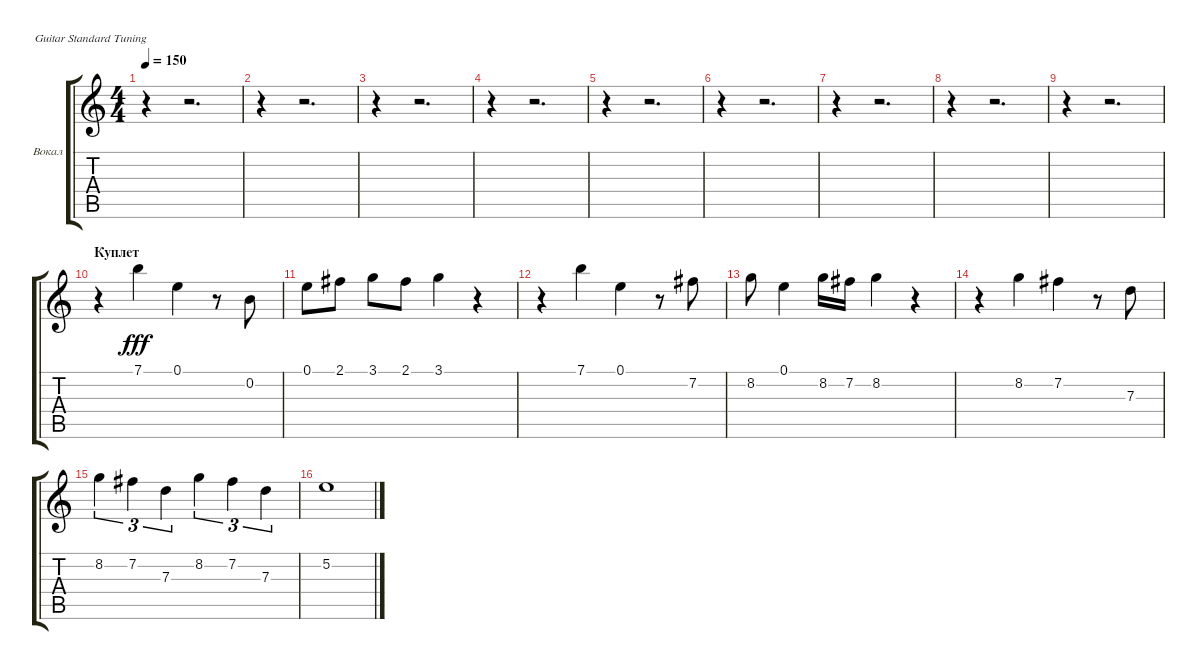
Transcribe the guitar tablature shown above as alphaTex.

\bracketExtendMode groupsimilarinstruments
\firstSystemTrackNameOrientation horizontal
\otherSystemsTrackNameOrientation horizontal
\track ("Валерий Кипелов" "Вокал") {instrument tenorsax}
\staff {score tabs}
\tuning (E4 B3 G3 D3 A2 E2)
\displaytranspose 12
\ts (4 4)
\tempo 150
\clef g2
\ks c
r.4{dy fff} r.2{d} |
r.4 r.2{d} |
r.4 r.2{d} |
r.4 r.2{d} |
r.4 r.2{d} |
r.4 r.2{d} |
r.4 r.2{d} |
\section ("" "")
r.4 r.2{d} |
r.4 r.2{d} |
\section ("" "Куплет")
r.4 7.1.4 0.1.4 r.8 0.2.8 |
0.1.8 2.1.8 3.1.8 2.1.8 3.1.4 r.4 |
r.4 7.1.4 0.1.4 r.8 7.2.8 |
8.2.8 0.1.4 8.2.16 7.2.16 8.2.4 r.4 |
r.4 8.2.4 7.2.4 r.8 7.3.8 |
8.2.4{tu (3 2)} 7.2.4{tu (3 2)} 7.3.4{tu (3 2)} 8.2.4{tu (3 2)} 7.2.4{tu (3 2)} 7.3.4{tu (3 2)} |
5.2.1
